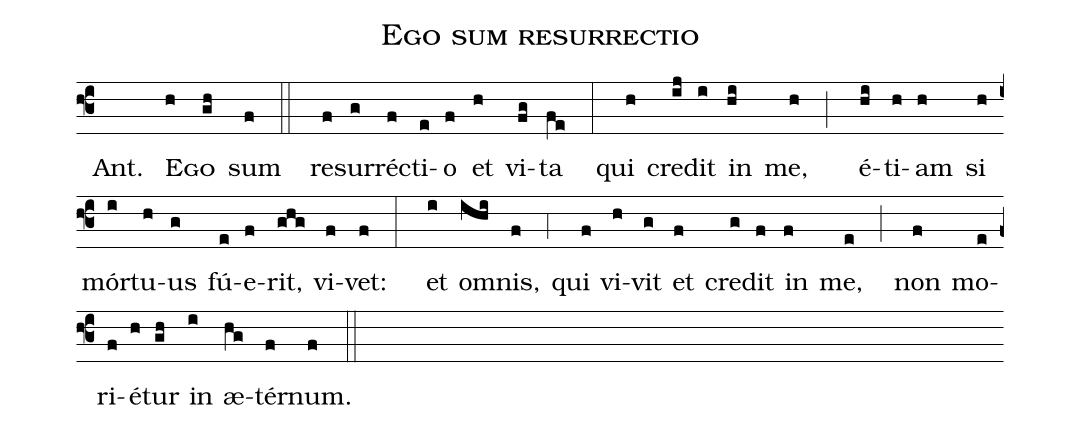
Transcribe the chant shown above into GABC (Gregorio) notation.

name:Ego sum resurrectio;
office-part:Alleluia;
mode:2;
%%
(f3)()Ant. {<sc> E</sc>}(h)<sc>go</sc>(gh) sum(f ::) re(f)sur(g)réc(f)ti(e)o(f) et(h) vi(fg)ta(fe :) qui(h) cre(ij)dit(i) in(hi) me,(h ;) é(hi)ti(h)am(h) si(h) mór(i)tu-(h)us(g) fú(e)e(f)rit,(ghg) vi-(f)vet:(f :) et(i) om(ihi)nis,(f ,4) qui(f) vi(h)vit(g) et(f) cre(g)dit(f) in(f) me,(e ;) non(f) mo-(e)ri(f)é(h)tur(gh) in(i) æ-(hg)tér(f)num.(f ::)
